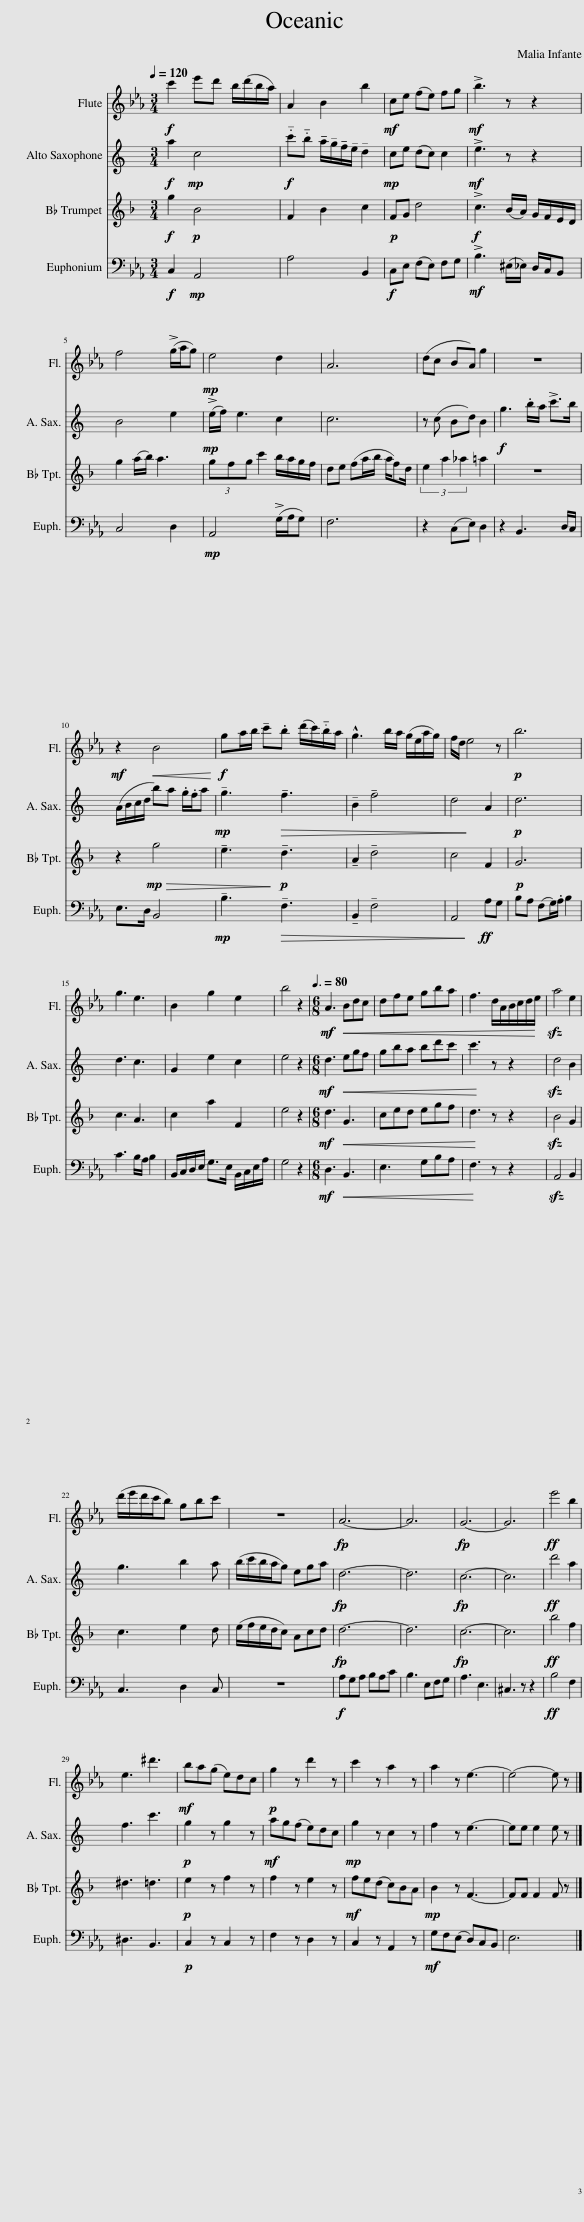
X:1
%%score 1 2 3 4
L:1/8
Q:1/4=120
M:3/4
I:linebreak $
K:Eb
V:1 treble
V:2 treble transpose=-9
V:3 treble transpose=-2
V:4 bass
V:1
!f! c'2 e'd' b/(d'/b/a/) | A2 B2 b2 |!mf! ce (fe) fg |!mf! !>!b3 z z2 |$ f4 (!>!g/a/g) | %5
!mp! e4 d2 | A6 | (dc BA) g2 | z6 |$!mf! z2!<(! B4!<)! | %10
!f! ga/b/ !tenuto!c'.b (d'/c'/)!tenuto!.b/a/ | !^!g3 b/a/ (g/e/a/g/) | f/d/ e4 z |!p! b6 |$ g3 e3 | %15
 B2 g2 e2 | b4 z2 |[M:6/8][Q:3/8=80]!mf! A3!<(! Bdc!<)! | dfe gba | f3 d/A/B/c/d/e/ | %20
!sfz! a4 e2 |$ (d'/e'/d'/c'/b) gbc' | z6 | A6- | A6 | %25
 G6- | G6 |!ff! e'4 b2 |$ e3 ^d'3 |!mf! ba(g e)dc | %30
!p! g2 z d'2 z | c'2 z a2 z | a2 z e3- | e4- e z |] %34
V:2
[K:C]!f! a2!mp! c4 |!f! !tenuto!.c'!tenuto!.b !tenuto!a/!tenuto!g/!tenuto!f/!tenuto!e/ !tenuto!d2 |!mp! ce (dc) c2 |!mf! !>!e3 z z2 |$ B4 e2 | %5
!mp! (!>!e/f/) e3 c2 | c6 | z (c Bd) B2 |!f! g3 .b/a/ !>!c'>b |$ (A/B/c/d/ b)a .g/.f/a | %10
!mp! !tenuto!g3!>(! !tenuto!f3!>)! | !tenuto!B2 !tenuto!f4 | d4 A2 |!p! d6 |$ d3 c3 | %15
 G2 e2 c2 | e4 z2 |[M:6/8]!mf! d3!<(! egf!<)! | gba bd'c' | c'3 z z2 | %20
!sfz! d4 B2 |$ g3 b2 a | (b/c'/b/a/g) ega | d6- | d6 | %25
 c6- | c6 |!ff! d'4 a2 |$ f3 c'3 |!p! g2 z g2 z | %30
!mf! ag(f e)dc |!mp! g2 z c2 z | f2 z e3- | ee e2 e z |] %34
V:3
[K:F]!f! g2!p! B4 | F2 B2 c2 |!p! FG d4 |!f! !>!c3 (B/A/) G/F/E/D/ |$ g2 (a/b/) a3 | %5
 (3gfg c'2 b/a/g/f/ | de (fa/b/ a/f)d/ | (3e2 a2 _a2 =a2 | z6 |$ z2!mp! g4 | %10
!>(! !tenuto!e3!p! !tenuto!d3!>)! | !tenuto!A2 !tenuto!d4 | c4 F2 |!p! G6 |$ c3 A3 | %15
 c2 a2 F2 | e4 z2 |[M:6/8]!mf! d3!<(! G3!<)! | ced egf | d3 z z2 | %20
!sfz! B4 G2 |$ c3 e2 d | (e/f/e/d/c) Acd | d6- | d6 | %25
 c6- | c6 |!ff! b4 f2 |$ ^d3 =d3 |!p! e2 z f2 z | %30
 f2 z e2 z |!mf! fe(d c)BA |!mp! B2 z F3- | FF F2 F z |] %34
V:4
!f! C,2!mp! A,,4 | A,4 B,,2 |!f! C,E, (F,E,) F,G, |!mf! !>!B,3 (^E,/_E,/) D,/C,/B,, |$ C,4 D,2 | %5
!mp! A,,4 (!>!G,/A,/G,) | F,6 | z2 (C,E,) D,2 | z2 B,,3 D,/C,/ |$ E,>D, B,,4 | %10
!mp! !tenuto!B,3!>(! !tenuto!F,3!>)! | !tenuto!B,,2 !tenuto!F,4 | A,,4!ff! A,G, | B,A, (F,G,/).A,/ B,2 |$ C3 B,/A,/ B,2 | %15
 B,,/C,/D,/E,/ G,>E, B,,/C,/E,/A,/ | G,4 z2 |[M:6/8]!mf! D,3!<(! B,,3!<)! | E,3 G,B,A, | F,3 z z2 | %20
!sfz! A,,4 B,,2 |$ C,3 D,2 C, | z6 |!f! A,G,A, B,A,C | B,3 E,F,G, | %25
 A,3 E,3 | ^C,3 z z2 |!ff! B,4 F,2 |$ ^D,3 B,,3 |!p! C,2 z C,2 z | %30
 F,2 z D,2 z | C,2 z A,,2 z |!mf! G,F,(E, D,)C,B,, | E,6 |] %34
